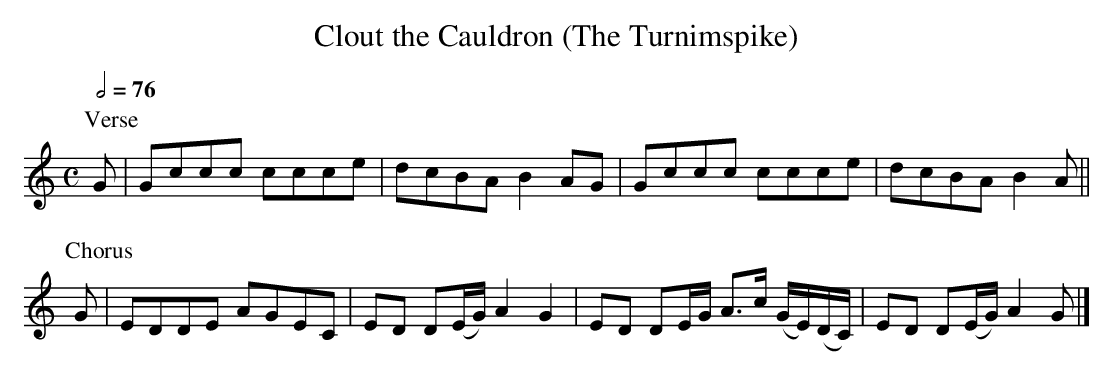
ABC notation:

X:1
T:Clout the Cauldron (The Turnimspike)
M:C
L:1/8
Q:1/2=76
K:G Mix
P:Verse
G|Gccc ccce|dcBA       B2AG|Gccc     ccce            |dcBA       B2A||
P:Chorus
G|EDDE AGEC|ED D(E/G/) A2G2|ED DE/G/ A>c (G/E/)(D/C/)|ED D(E/G/) A2G|]
